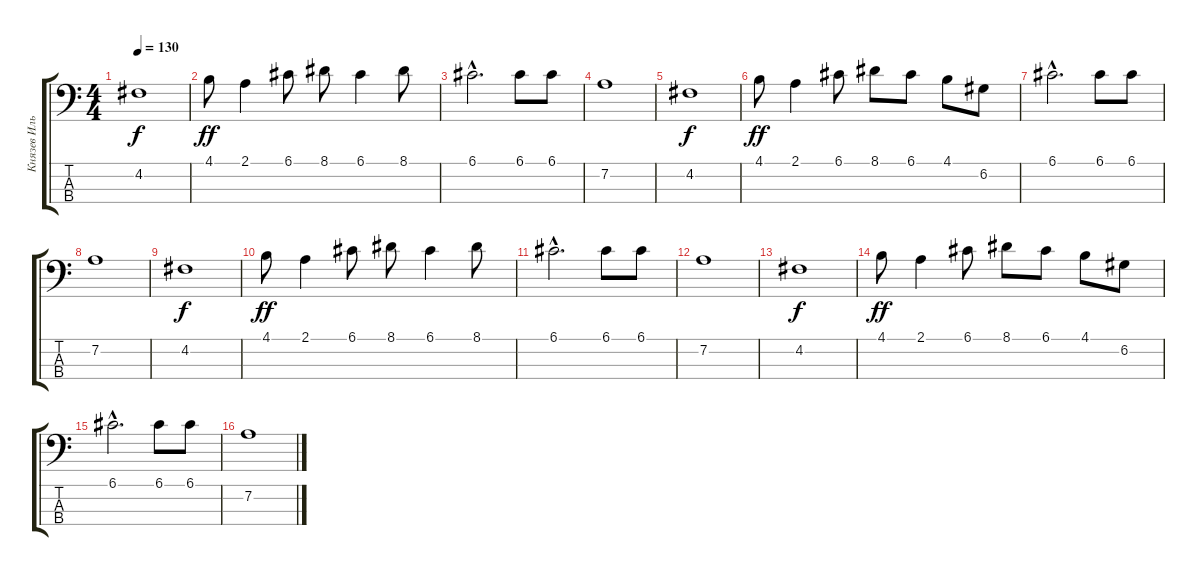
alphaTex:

\track ("Князев Илья" "Князев Иль") {instrument electricbassfinger}
\staff {score tabs}
\tuning (G2 D2 A1 E1) {hide}
\ts (4 4)
\tempo 130
\clef f4
\ks c
4.2.1{dy f} |
4.1.8{dy ff} 2.1.4 6.1.8 8.1.8 6.1.4 8.1.8 |
6.1{hac}.2{d} 6.1.8 6.1.8 |
7.2.1 |
4.2.1{dy f} |
4.1.8{dy ff} 2.1.4 6.1.8 8.1.8 6.1.8 4.1.8 6.2.8 |
6.1{hac}.2{d} 6.1.8 6.1.8 |
7.2.1 |
4.2.1{dy f} |
4.1.8{dy ff} 2.1.4 6.1.8 8.1.8 6.1.4 8.1.8 |
6.1{hac}.2{d} 6.1.8 6.1.8 |
7.2.1 |
4.2.1{dy f} |
4.1.8{dy ff} 2.1.4 6.1.8 8.1.8 6.1.8 4.1.8 6.2.8 |
6.1{hac}.2{d} 6.1.8 6.1.8 |
7.2.1
